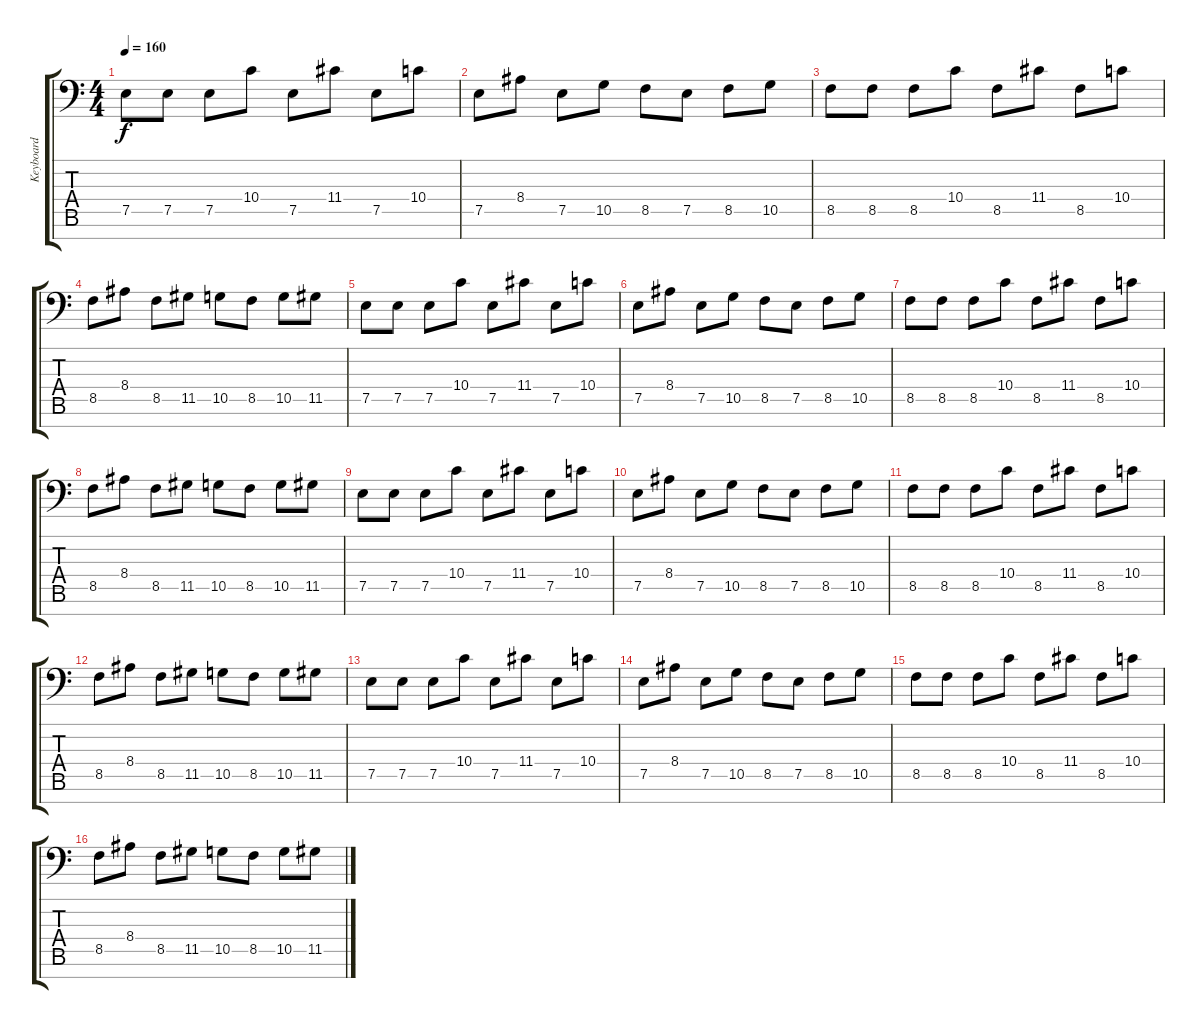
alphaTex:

\track ("Keyboard" "Keyboard") {instrument lead1square}
\staff {score tabs}
\tuning (E4 B3 G3 D3 A2 E2 A1) {hide}
\ts (4 4)
\tempo 160
\clef f4
\ks c
7.5.8{dy f} 7.5.8 7.5.8 10.4.8 7.5.8 11.4.8 7.5.8 10.4.8 |
7.5.8 8.4.8 7.5.8 10.5.8 8.5.8 7.5.8 8.5.8 10.5.8 |
8.5.8 8.5.8 8.5.8 10.4.8 8.5.8 11.4.8 8.5.8 10.4.8 |
8.5.8 8.4.8 8.5.8 11.5.8 10.5.8 8.5.8 10.5.8 11.5.8 |
7.5.8 7.5.8 7.5.8 10.4.8 7.5.8 11.4.8 7.5.8 10.4.8 |
7.5.8 8.4.8 7.5.8 10.5.8 8.5.8 7.5.8 8.5.8 10.5.8 |
8.5.8 8.5.8 8.5.8 10.4.8 8.5.8 11.4.8 8.5.8 10.4.8 |
8.5.8 8.4.8 8.5.8 11.5.8 10.5.8 8.5.8 10.5.8 11.5.8 |
7.5.8 7.5.8 7.5.8 10.4.8 7.5.8 11.4.8 7.5.8 10.4.8 |
7.5.8 8.4.8 7.5.8 10.5.8 8.5.8 7.5.8 8.5.8 10.5.8 |
8.5.8 8.5.8 8.5.8 10.4.8 8.5.8 11.4.8 8.5.8 10.4.8 |
8.5.8 8.4.8 8.5.8 11.5.8 10.5.8 8.5.8 10.5.8 11.5.8 |
7.5.8 7.5.8 7.5.8 10.4.8 7.5.8 11.4.8 7.5.8 10.4.8 |
7.5.8 8.4.8 7.5.8 10.5.8 8.5.8 7.5.8 8.5.8 10.5.8 |
8.5.8 8.5.8 8.5.8 10.4.8 8.5.8 11.4.8 8.5.8 10.4.8 |
8.5.8 8.4.8 8.5.8 11.5.8 10.5.8 8.5.8 10.5.8 11.5.8
